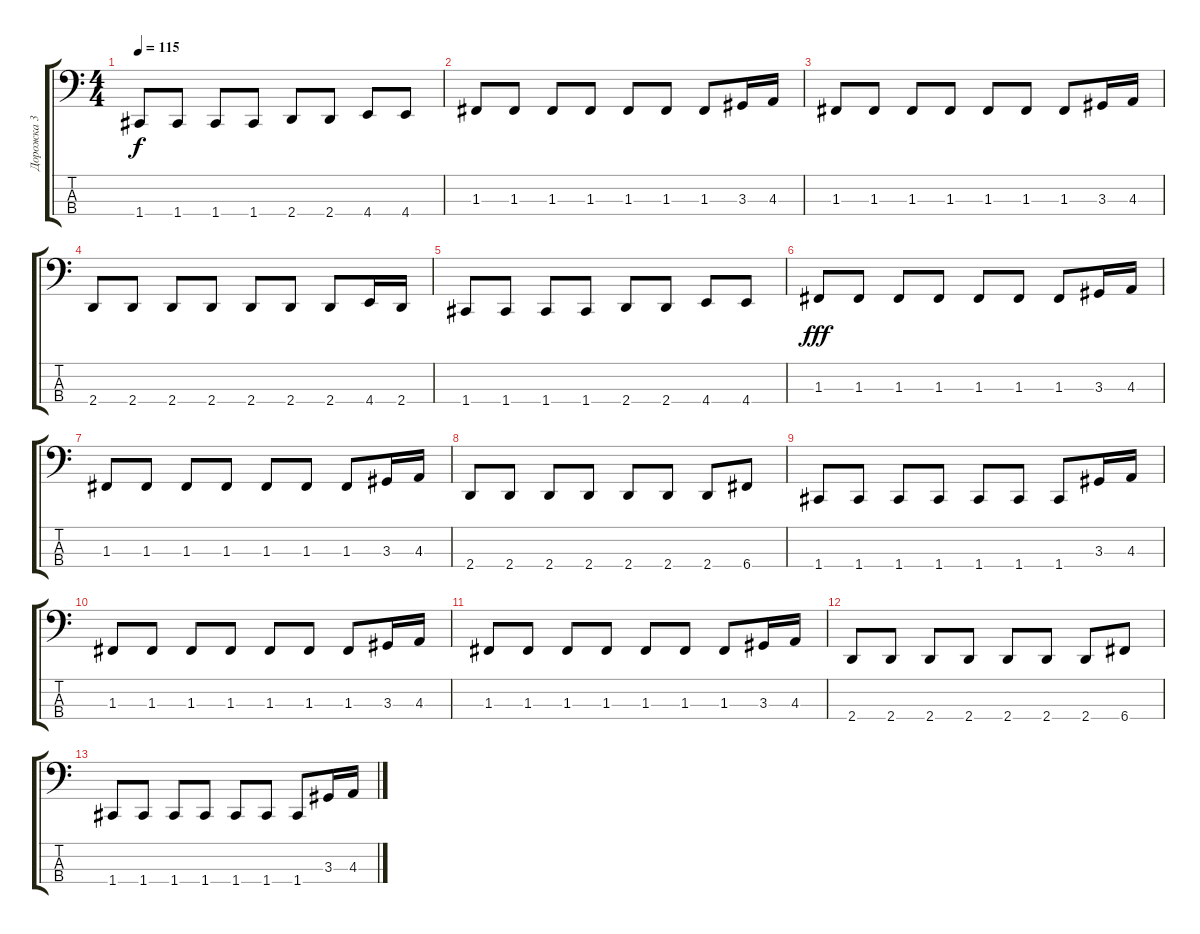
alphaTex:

\track ("Дорожка 3" "Дорожка 3") {instrument electricbassfinger}
\staff {score tabs}
\tuning (Eb2 Bb1 F1 C1) {hide}
\ts (4 4)
\tempo 115
\clef f4
\ks c
1.4.8{dy f} 1.4.8 1.4.8 1.4.8 2.4.8 2.4.8 4.4.8 4.4.8 |
1.3.8 1.3.8 1.3.8 1.3.8 1.3.8 1.3.8 1.3.8 3.3.16 4.3.16 |
1.3.8 1.3.8 1.3.8 1.3.8 1.3.8 1.3.8 1.3.8 3.3.16 4.3.16 |
2.4.8 2.4.8 2.4.8 2.4.8 2.4.8 2.4.8 2.4.8 4.4.16 2.4.16 |
1.4.8 1.4.8 1.4.8 1.4.8 2.4.8 2.4.8 4.4.8 4.4.8 |
1.3.8{dy fff} 1.3.8 1.3.8 1.3.8 1.3.8 1.3.8 1.3.8 3.3.16 4.3.16 |
1.3.8 1.3.8 1.3.8 1.3.8 1.3.8 1.3.8 1.3.8 3.3.16 4.3.16 |
2.4.8 2.4.8 2.4.8 2.4.8 2.4.8 2.4.8 2.4.8 6.4.8 |
1.4.8 1.4.8 1.4.8 1.4.8 1.4.8 1.4.8 1.4.8 3.3.16 4.3.16 |
1.3.8 1.3.8 1.3.8 1.3.8 1.3.8 1.3.8 1.3.8 3.3.16 4.3.16 |
1.3.8 1.3.8 1.3.8 1.3.8 1.3.8 1.3.8 1.3.8 3.3.16 4.3.16 |
2.4.8 2.4.8 2.4.8 2.4.8 2.4.8 2.4.8 2.4.8 6.4.8 |
1.4.8 1.4.8 1.4.8 1.4.8 1.4.8 1.4.8 1.4.8 3.3.16 4.3.16
